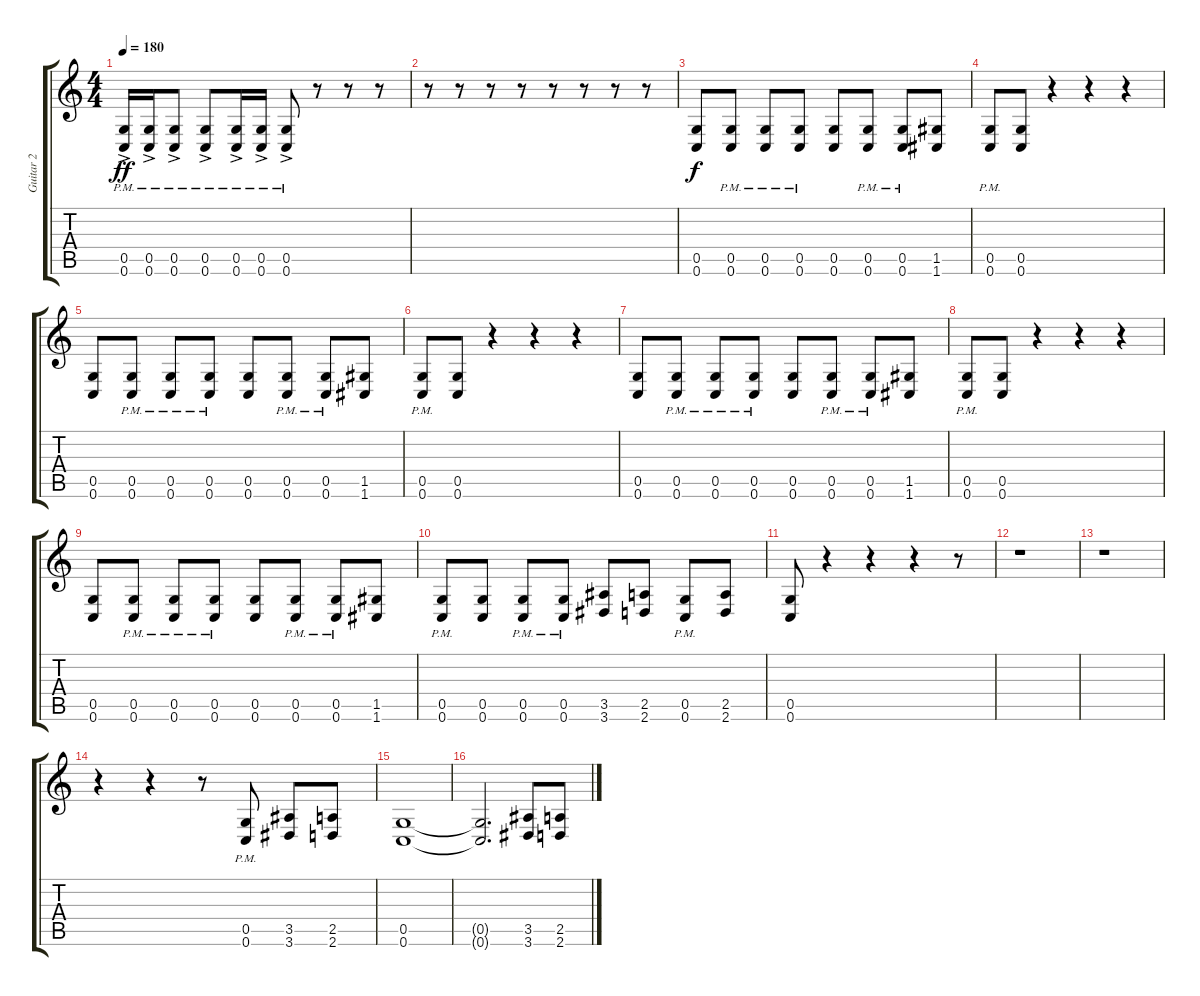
\track ("Guitar 2" "Guitar 2") {instrument distortionguitar}
\staff {score tabs}
\tuning (D4 A3 F3 C3 G2 C2) {hide}
\ts (4 4)
\tempo 180
\clef g2
\ks c
(0.5{ac pm} 0.6{ac pm}).16{dy ff} (0.5{ac pm} 0.6{ac pm}).16 (0.5{ac pm} 0.6{ac pm}).8 (0.5{ac pm} 0.6{ac pm}).8 (0.5{ac pm} 0.6{ac pm}).16 (0.5{ac pm} 0.6{ac pm}).16 (0.5{ac pm} 0.6{ac pm}).8 r.8 r.8 r.8 |
r.8 r.8 r.8 r.8 r.8 r.8 r.8 r.8 |
(0.5 0.6).8{dy f} (0.5{pm} 0.6{pm}).8 (0.5{pm} 0.6{pm}).8 (0.5{pm} 0.6{pm}).8 (0.5 0.6).8 (0.5{pm} 0.6{pm}).8 (0.5{pm} 0.6{pm}).8 (1.5 1.6).8 |
(0.5{pm} 0.6{pm}).8 (0.5 0.6).8 r.4 r.4 r.4 |
(0.5 0.6).8 (0.5{pm} 0.6{pm}).8 (0.5{pm} 0.6{pm}).8 (0.5{pm} 0.6{pm}).8 (0.5 0.6).8 (0.5{pm} 0.6{pm}).8 (0.5{pm} 0.6{pm}).8 (1.5 1.6).8 |
(0.5{pm} 0.6{pm}).8 (0.5 0.6).8 r.4 r.4 r.4 |
(0.5 0.6).8 (0.5{pm} 0.6{pm}).8 (0.5{pm} 0.6{pm}).8 (0.5{pm} 0.6{pm}).8 (0.5 0.6).8 (0.5{pm} 0.6{pm}).8 (0.5{pm} 0.6{pm}).8 (1.5 1.6).8 |
(0.5{pm} 0.6{pm}).8 (0.5 0.6).8 r.4 r.4 r.4 |
(0.5 0.6).8 (0.5{pm} 0.6{pm}).8 (0.5{pm} 0.6{pm}).8 (0.5{pm} 0.6{pm}).8 (0.5 0.6).8 (0.5{pm} 0.6{pm}).8 (0.5{pm} 0.6{pm}).8 (1.5 1.6).8 |
(0.5{pm} 0.6{pm}).8 (0.5 0.6).8 (0.5{pm} 0.6{pm}).8 (0.5{pm} 0.6{pm}).8 (3.5 3.6).8 (2.5 2.6).8 (0.5{pm} 0.6{pm}).8 (2.5 2.6).8 |
(0.5 0.6).8 r.4 r.4 r.4 r.8 |
r.1 |
r.1 |
r.4 r.4 r.8 (0.5{pm} 0.6{pm}).8 (3.5 3.6).8 (2.5 2.6).8 |
(0.5 0.6).1 |
(0.5{t} 0.6{t}).2{d} (3.5 3.6).8 (2.5 2.6).8
